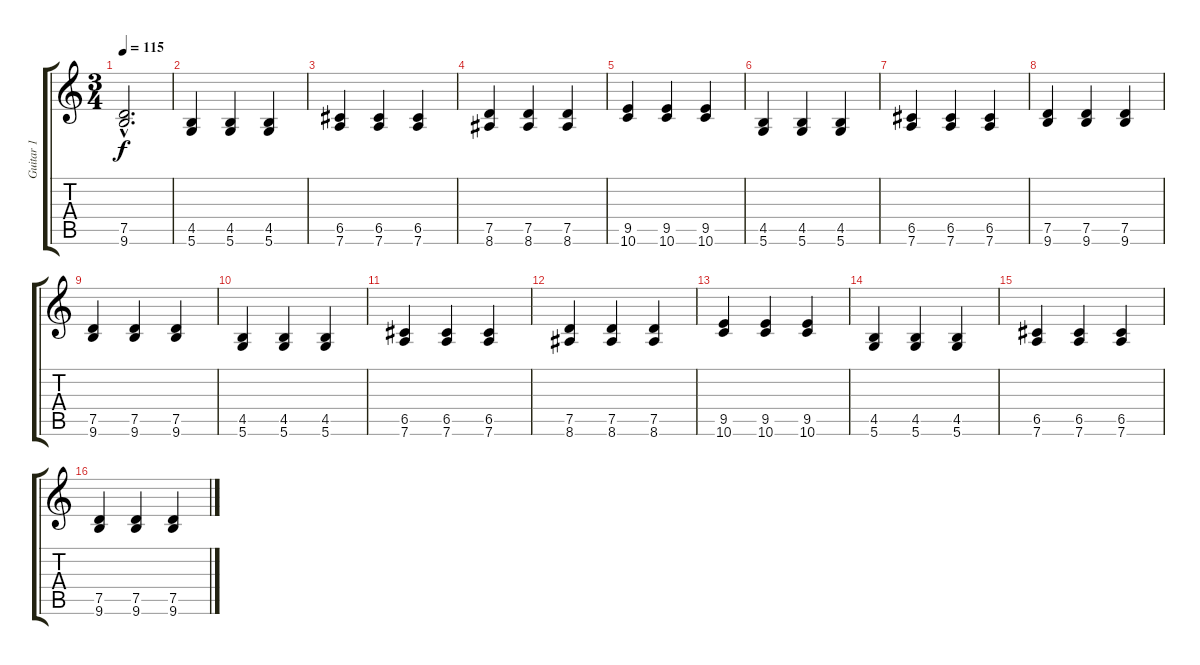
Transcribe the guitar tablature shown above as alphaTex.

\track ("Guitar 1" "Guitar 1") {instrument distortionguitar}
\staff {score tabs}
\tuning (D4 A3 F3 C3 G2 D2) {hide}
\ts (3 4)
\tempo 115
\clef g2
\ks c
(7.5{hac t} 9.6{hac t}).2{d dy f} |
\section ("" "")
(4.5 5.6).4 (4.5 5.6).4 (4.5 5.6).4 |
(6.5 7.6).4 (6.5 7.6).4 (6.5 7.6).4 |
(7.5 8.6).4 (7.5 8.6).4 (7.5 8.6).4 |
(9.5 10.6).4 (9.5 10.6).4 (9.5 10.6).4 |
(4.5 5.6).4 (4.5 5.6).4 (4.5 5.6).4 |
(6.5 7.6).4 (6.5 7.6).4 (6.5 7.6).4 |
(7.5 9.6).4 (7.5 9.6).4 (7.5 9.6).4 |
(7.5 9.6).4 (7.5 9.6).4 (7.5 9.6).4 |
(4.5 5.6).4 (4.5 5.6).4 (4.5 5.6).4 |
(6.5 7.6).4 (6.5 7.6).4 (6.5 7.6).4 |
(7.5 8.6).4 (7.5 8.6).4 (7.5 8.6).4 |
(9.5 10.6).4 (9.5 10.6).4 (9.5 10.6).4 |
(4.5 5.6).4 (4.5 5.6).4 (4.5 5.6).4 |
(6.5 7.6).4 (6.5 7.6).4 (6.5 7.6).4 |
(7.5 9.6).4 (7.5 9.6).4 (7.5 9.6).4
